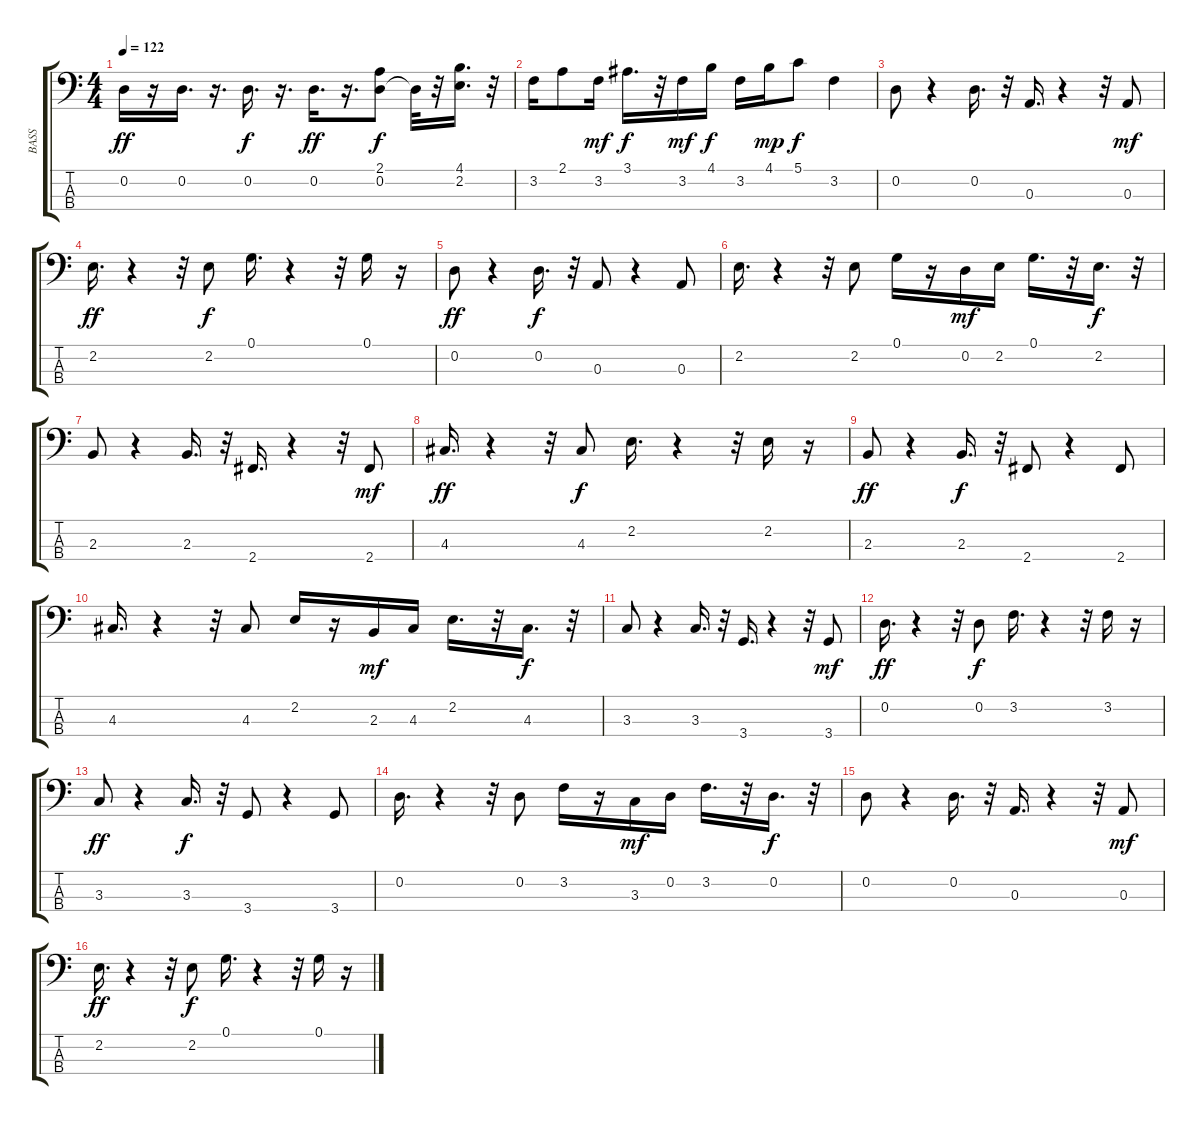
\track ("BASS" "BASS") {instrument electricbassfinger}
\staff {score tabs}
\tuning (G2 D2 A1 E1) {hide}
\ts (4 4)
\tempo 122
\clef f4
\ks c
0.2.16{dy ff} r.16 0.2.16{d} r.16{d} 0.2.16{d dy f} r.16{d} 0.2.16{d dy ff} r.16{d} (2.1 0.2).8{dy f} 0.2{t}.32 r.32 (4.1 2.2).16{d} r.32 |
3.2.16 2.1.8 3.2.16{dy mf} 3.1.16{d dy f} r.32 3.2.16{dy mf} 4.1.16{dy f} 3.2.16 4.1.16{dy mp} 5.1.8{dy f} 3.2.4 |
0.2.8 r.4 0.2.16{d} r.32 0.3.16{d} r.4 r.32 0.3.8{dy mf} |
2.2.16{d dy ff} r.4 r.32 2.2.8{dy f} 0.1.16{d} r.4 r.32 0.1.16 r.16 |
0.2.8{dy ff} r.4 0.2.16{d dy f} r.32 0.3.8 r.4 0.3.8 |
2.2.16{d} r.4 r.32 2.2.8 0.1.16 r.16 0.2.16{dy mf} 2.2.16 0.1.16{d} r.32 2.2.16{d dy f} r.32 |
2.3.8 r.4 2.3.16{d} r.32 2.4.16{d} r.4 r.32 2.4.8{dy mf} |
4.3.16{d dy ff} r.4 r.32 4.3.8{dy f} 2.2.16{d} r.4 r.32 2.2.16 r.16 |
2.3.8{dy ff} r.4 2.3.16{d dy f} r.32 2.4.8 r.4 2.4.8 |
4.3.16{d} r.4 r.32 4.3.8 2.2.16 r.16 2.3.16{dy mf} 4.3.16 2.2.16{d} r.32 4.3.16{d dy f} r.32 |
3.3.8 r.4 3.3.16{d} r.32 3.4.16{d} r.4 r.32 3.4.8{dy mf} |
0.2.16{d dy ff} r.4 r.32 0.2.8{dy f} 3.2.16{d} r.4 r.32 3.2.16 r.16 |
3.3.8{dy ff} r.4 3.3.16{d dy f} r.32 3.4.8 r.4 3.4.8 |
0.2.16{d} r.4 r.32 0.2.8 3.2.16 r.16 3.3.16{dy mf} 0.2.16 3.2.16{d} r.32 0.2.16{d dy f} r.32 |
0.2.8 r.4 0.2.16{d} r.32 0.3.16{d} r.4 r.32 0.3.8{dy mf} |
2.2.16{d dy ff} r.4 r.32 2.2.8{dy f} 0.1.16{d} r.4 r.32 0.1.16 r.16
